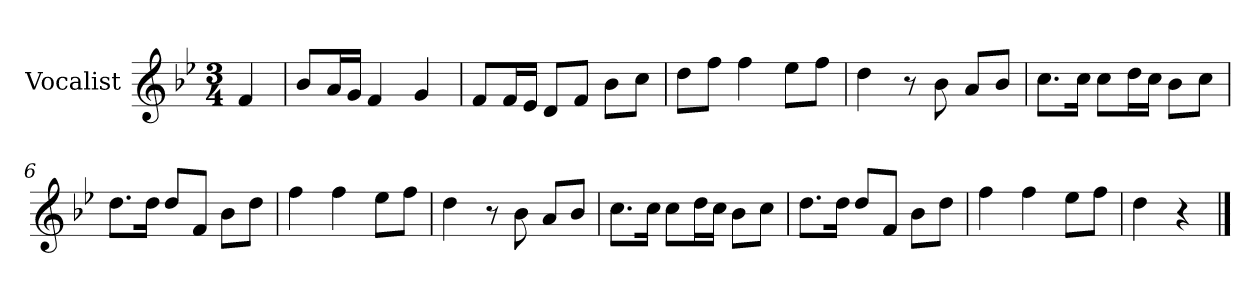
**kern
*part1
*staff1
*I"Vocalist
*k[b-e-]
*B-:
*M3/4
=
4f
=1
8b-L
16aL
16gJJ
4f
4g
=2
8fL
16fL
16e-JJ
8dL
8fJ
8b-L
8ccJ
=3
8ddL
8ffJ
4ff
8ee-L
8ffJ
=4
4dd
8r
8b-
8aL
8b-J
=5
8.ccL
16ccJk
8ccL
16ddL
16ccJJ
8b-L
8ccJ
=6
8.ddL
16ddJk
8ddL
8fJ
8b-L
8ddJ
=7
4ff
4ff
8ee-L
8ffJ
=8
4dd
8r
8b-
8aL
8b-J
=9
8.ccL
16ccJk
8ccL
16ddL
16ccJJ
8b-L
8ccJ
=10
8.ddL
16ddJk
8ddL
8fJ
8b-L
8ddJ
=11
4ff
4ff
8ee-L
8ffJ
=12
4dd
4r
==
*-
